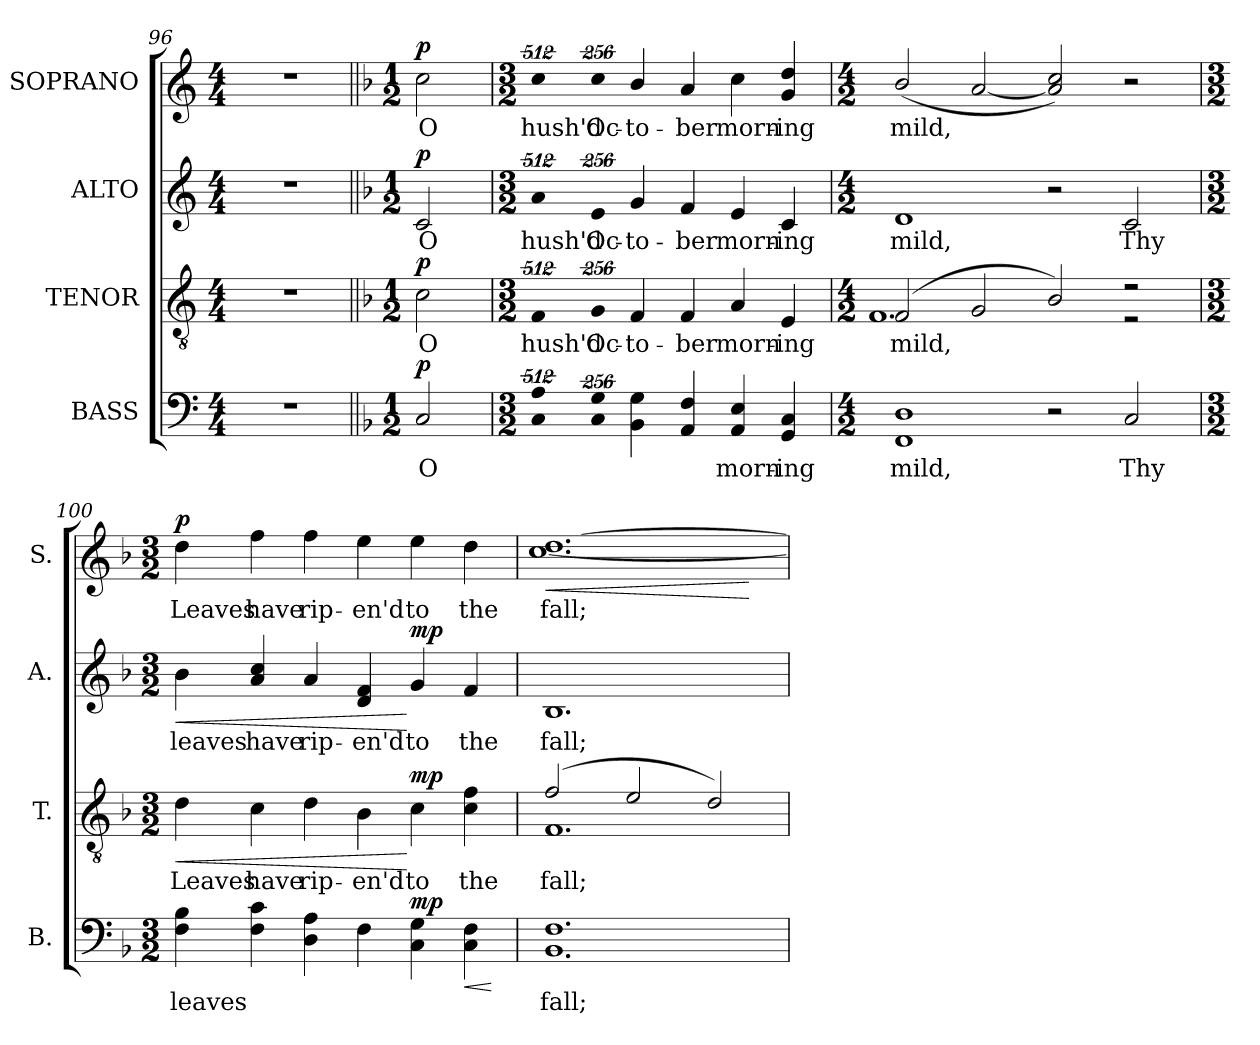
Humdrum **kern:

**kern	**text	**dynam	**kern	**text	**dynam	**kern	**text	**dynam	**kern	**text	**dynam
*part4	*part4	*part4	*part3	*part3	*part3	*part2	*part2	*part2	*part1	*part1	*part1
*staff4	*staff4	*staff4	*staff3	*staff3	*staff3	*staff2	*staff2	*staff2	*staff1	*staff1	*staff1
*I"BASS	*	*	*I"TENOR	*	*	*I"ALTO	*	*	*I"SOPRANO	*	*
*I'B.	*	*	*I'T.	*	*	*I'A.	*	*	*I'S.	*	*
*clefF4	*	*	*clefGv2	*	*	*clefG2	*	*	*clefG2	*	*
*	*	*	*ITrd7c12	*	*	*	*	*	*	*	*
*k[]	*	*	*k[]	*	*	*k[]	*	*	*k[]	*	*
*a:	*	*	*a:	*	*	*a:	*	*	*a:	*	*
*M4/4	*	*	*M4/4	*	*	*M4/4	*	*	*M4/4	*	*
=96	=96	=96	=96	=96	=96	=96	=96	=96	=96	=96	=96
1r	.	.	1r	.	.	1r	.	.	1r	.	.
!!LO:PB:g=z
=97||	=97||	=97||	=97||	=97||	=97||	=97||	=97||	=97||	=97||	=97||	=97||
!!LO:REH:place=s1:B:color=#000000:enc=box:fs=17.9978:t=H
*k[b-]	*	*	*k[b-]	*	*	*k[b-]	*	*	*k[b-]	*	*
*F:	*	*	*F:	*	*	*F:	*	*	*F:	*	*
*M1/2	*	*	*M1/2	*	*	*M1/2	*	*	*M1/2	*	*
!	!LO:LY:b:color=#000000	!	!	!	!	!	!	!	!	!	!
!	!	!	!	!LO:LY:b:color=#000000	!	!	!	!	!	!	!
!	!	!	!	!	!	!	!LO:LY:b:color=#000000	!	!	!	!
*	*	*	*	*	*	*	*	*	*MM50	*	*
!	!	!	!	!	!	!	!	!	!	!LO:LY:b:color=#000000	!
2Ci/	O	p	2Ci\	O	p	2ci/	O	p	2cci\	O	p
=98	=98	=98	=98	=98	=98	=98	=98	=98	=98	=98	=98
*M3/2	*	*	*M3/2	*	*	*M3/2	*	*	*M3/2	*	*
!LO:N:vis=2	!	!	!LO:N:vis=2	!	!	!	!	!	!	!	!
!	!	!	!	!LO:LY:b:color=#000000	!	!LO:N:vis=2	!	!	!	!	!
!	!	!	!	!	!	!	!LO:LY:b:color=#000000	!	!LO:N:vis=2	!	!
!	!	!	!	!	!	!	!	!	!	!LO:LY:b:color=#000000	!
1024%341Ci\ 1024%341Ai	.	.	1024%341FFi/	hush'd	.	1024%341ai/	hush'd	.	1024%341cci\	hush'd	.
!LO:N:vis=4	!	!	!LO:N:vis=4	!	!	!	!	!	!	!	!
!	!	!	!	!LO:LY:b:color=#000000	!	!LO:N:vis=4	!	!	!	!	!
!	!	!	!	!	!	!	!LO:LY:b:color=#000000	!	!LO:N:vis=4	!	!
!	!	!	!	!	!	!	!	!	!	!LO:LY:b:color=#000000	!
1024%171Ci\ 1024%171Gi	.	.	1024%171GGi/	Oc-	.	1024%171ei/	Oc-	.	1024%171cci\	Oc-	.
!	!	!	!	!LO:LY:b:color=#000000	!	!	!	!	!	!	!
!	!	!	!	!	!	!	!LO:LY:b:color=#000000	!	!	!	!
!	!	!	!	!	!	!	!	!	!	!LO:LY:b:color=#000000	!
4BB-i\ 4Gi	.	.	4FFi/	-to-	.	4gi/	-to-	.	4b-i/	-to-	.
!	!	!	!	!LO:LY:b:color=#000000	!	!	!	!	!	!	!
!	!	!	!	!	!	!	!LO:LY:b:color=#000000	!	!	!	!
!	!	!	!	!	!	!	!	!	!	!LO:LY:b:color=#000000	!
4AAi/ 4Fi	.	.	4FFi/	-ber	.	4fi/	-ber	.	4ai/	-ber	.
!	!LO:LY:b:color=#000000	!	!	!	!	!	!	!	!	!	!
!	!	!	!	!LO:LY:b:color=#000000	!	!	!	!	!	!	!
!	!	!	!	!	!	!	!LO:LY:b:color=#000000	!	!	!	!
!	!	!	!	!	!	!	!	!	!	!LO:LY:b:color=#000000	!
4AAi/ 4Ei	morn-	.	4AAi/	morn-	.	4ei/	morn-	.	4cci\	morn-	.
!	!LO:LY:b:color=#000000	!	!	!	!	!	!	!	!	!	!
!	!	!	!	!LO:LY:b:color=#000000	!	!	!	!	!	!	!
!	!	!	!	!	!	!	!LO:LY:b:color=#000000	!	!	!	!
!	!	!	!	!	!	!	!	!	!	!LO:LY:b:color=#000000	!
4GGi/ 4Ci	-ing	.	4EEi/	-ing	.	4ci/	-ing	.	4gi/ 4ddi	-ing	.
=99	=99	=99	=99	=99	=99	=99	=99	=99	=99	=99	=99
*M4/2	*	*	*M4/2	*	*	*M4/2	*	*	*M4/2	*	*
!	!LO:LY:b:color=#000000	!	!	!	!	!	!	!	!	!	!
!	!	!	!	!LO:LY:b:color=#000000	!	!	!	!	!	!	!
*	*	*	*^	*	*	*	*	*	*	*	*
!	!	!	!	!	!	!	!	!LO:LY:b:color=#000000	!	!	!	!
!	!	!	!	!	!	!	!	!	!	!	!LO:LY:b:color=#000000	!
1FFi 1Di	mild,	.	(2FFi/	1.FFi	mild,	.	1di	mild,	.	(2b-i/	mild,	.
.	.	.	2GGi/	.	.	.	.	.	.	[2ai/	.	.
2r	.	.	2BB-i/)	.	.	.	2r	.	.	2ai/] 2cci)	.	.
!	!LO:LY:b:color=#000000	!	!	!	!	!	!	!	!	!	!	!
!	!	!	!	!	!	!	!	!LO:LY:b:color=#000000	!	!	!	!
2Ci/	Thy	.	2r	2r	.	.	2ci/	Thy	.	2r	.	.
*	*	*	*v	*v	*	*	*	*	*	*	*	*
=100	=100	=100	=100	=100	=100	=100	=100	=100	=100	=100	=100
*M3/2	*	*	*M3/2	*	*	*M3/2	*	*	*M3/2	*	*
*^	*	*	*	*	*	*	*	*	*	*	*
*	*	*	*	*^	*	*	*	*	*	*	*	*
!	!	!LO:LY:b:color=#000000	!	!	!	!	!	!	!	!	!	!	!
*	*	*	*	*v	*v	*	*	*	*	*	*	*	*
*	*	*	*	*^	*	*	*	*	*	*	*	*
!	!	!	!	!	!	!LO:LY:b:color=#000000	!LO:HP:b	!	!	!	!	!	!
*	*	*	*	*v	*v	*	*	*	*	*	*	*	*
*	*	*	*	*^	*	*	*	*	*	*	*	*
!	!	!	!	!	!	!	!	!	!LO:LY:b:color=#000000	!LO:HP:b	!	!	!
*	*	*	*	*v	*v	*	*	*	*	*	*	*	*
*	*	*	*	*^	*	*	*	*	*	*	*	*
!	!	!	!	!	!	!	!	!	!	!	!	!LO:LY:b:color=#000000	!
*	*	*	*	*v	*v	*	*	*	*	*	*	*	*
4Fi\ 4B-i	1.ryy	leaves	.	4Di\	Leaves	<	4b-i\	leaves	<	4ddi\	Leaves	p
!	!	!	!	!	!LO:LY:b:color=#000000	!	!	!	!	!	!	!
!	!	!	!	!	!	!	!	!LO:LY:b:color=#000000	!	!	!	!
!	!	!	!	!	!	!	!	!	!	!	!LO:LY:b:color=#000000	!
4Fi\ 4ci	.	.	.	4Ci\	have	.	4ai/ 4cci	have	.	4ffi\	have	.
!	!	!	!	!	!LO:LY:b:color=#000000	!	!	!	!	!	!	!
!	!	!	!	!	!	!	!	!LO:LY:b:color=#000000	!	!	!	!
!	!	!	!	!	!	!	!	!	!	!	!LO:LY:b:color=#000000	!
4Di\ 4Ai	.	.	.	4Di\	rip-	.	4ai/	rip-	.	4ffi\	rip-	.
!	!	!	!	!	!LO:LY:b:color=#000000	!	!	!	!	!	!	!
!	!	!	!	!	!	!	!	!LO:LY:b:color=#000000	!	!	!	!
!	!	!	!	!	!	!	!	!	!	!	!LO:LY:b:color=#000000	!
4Fi\	.	.	.	4BB-i\	-en'd	.	4di/ 4fi	-en'd	.	4eei\	-en'd	.
!	!	!	!	!	!LO:LY:b:color=#000000	!	!	!	!	!	!	!
!	!	!	!	!	!	!	!	!LO:LY:b:color=#000000	!	!	!	!
!	!	!	!	!	!	!	!	!	!	!	!LO:LY:b:color=#000000	!
4Ci\ 4Gi	.	.	mp	4Ci\	to	[ mp	4gi/	to	[ mp	4eei\	to	.
!	!	!	!LO:HP:b	!	!	!	!	!	!	!	!	!
!	!	!	!	!	!LO:LY:b:color=#000000	!	!	!	!	!	!	!
!	!	!	!	!	!	!	!	!LO:LY:b:color=#000000	!	!	!	!
!	!	!	!	!	!	!	!	!	!	!	!LO:LY:b:color=#000000	!
4Ci\ 4Fi	.	.	<	4Ci\ 4Fi	the	.	4fi/	the	.	4ddi\	the	.
*v	*v	*	*	*	*	*	*	*	*	*	*	*
.	.	[	.	.	.	.	.	.	.	.	.
=101	=101	=101	=101	=101	=101	=101	=101	=101	=101	=101	=101
*^	*	*	*	*	*	*	*	*	*	*	*
!	!	!LO:LY:b:color=#000000	!	!	!	!	!	!	!	!	!	!
!	!	!	!	!	!LO:LY:b:color=#000000	!	!	!	!	!	!	!
*	*	*	*	*^	*	*	*	*	*	*	*	*
!	!	!	!	!	!	!	!	!	!LO:LY:b:color=#000000	!	!	!	!
!	!	!	!	!	!	!	!	!	!	!	!	!LO:LY:b:color=#000000	!LO:HP:b
1.Fi	1.BB-i	fall;	.	(2Fi/	1.FFi	fall;	.	1.B-i	fall;	.	[1.cci [1.ddi	fall;	<
.	.	.	.	2Ei/	.	.	.	.	.	.	.	.	.
.	.	.	.	2Di/)	.	.	.	.	.	.	.	.	.
*v	*v	*	*	*	*	*	*	*	*	*	*	*	*
*	*	*	*v	*v	*	*	*	*	*	*	*	*
.	.	.	.	.	.	.	.	.	.	.	[
=	=	=	=	=	=	=	=	=	=	=	=
*-	*-	*-	*-	*-	*-	*-	*-	*-	*-	*-	*-
